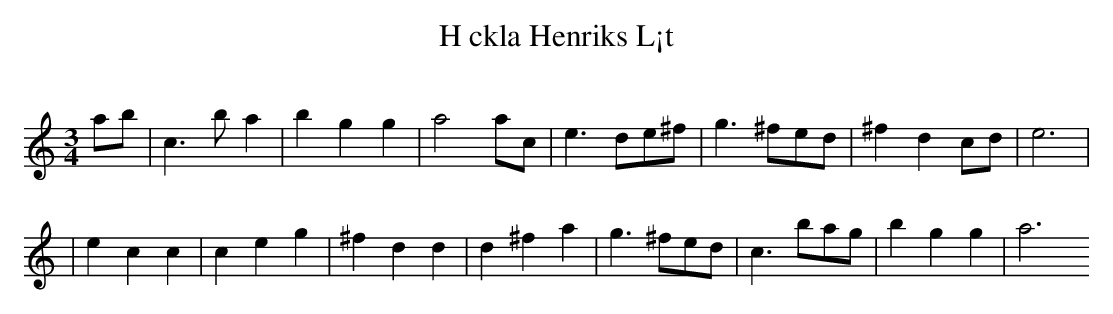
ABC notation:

X:1
T:H ckla Henriks L¡t
O:
M:3/4
L:1/8
K:Am
ab|c3 ba2|b2g2g2|a4ac|e3de^f|g3^fed|^f2d2cd|e6|
|e2c2c2|c2e2g2|^f2d2d2|d2^f2a2|g3^fed|c3bag|b2g2g2|a6
